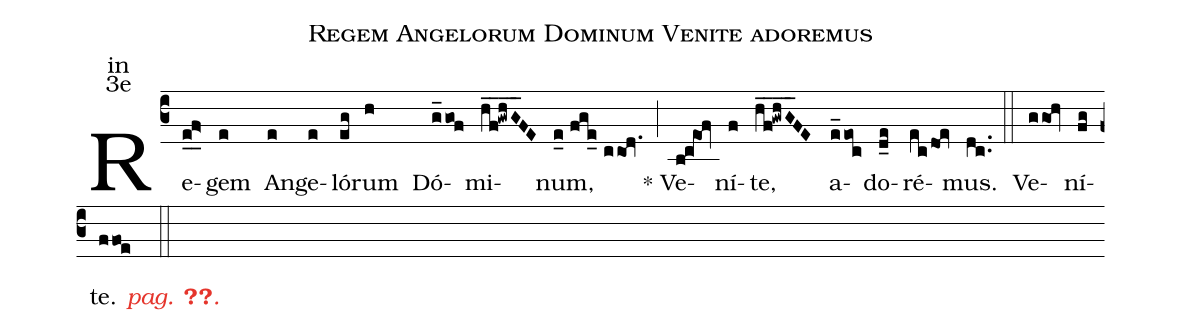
name:Regem Angelorum Dominum Venite adoremus;
office-part:in;
mode:3e;
%%
(c3) Re(e_0!f>_0)gem(e) An(e)ge(e)ló(eg)rum(h) Dó(g_gof)mi(hf__!gwhG__FE)num,(e_0//fge_//ccod.)
(;) <sp>*</sp> Ve(b!c@eof)ní(f)te,(hf__!gwhG__FE) a(e_eoc)do(d_e)ré(ec/doe)mus.(dc..) (::)
Ve(ggo!hv)ní(fg)t{e}. <c><i>pag. <v>\pageref{M-ORIP3e}</v>.</i></c>(ffoe ::)
